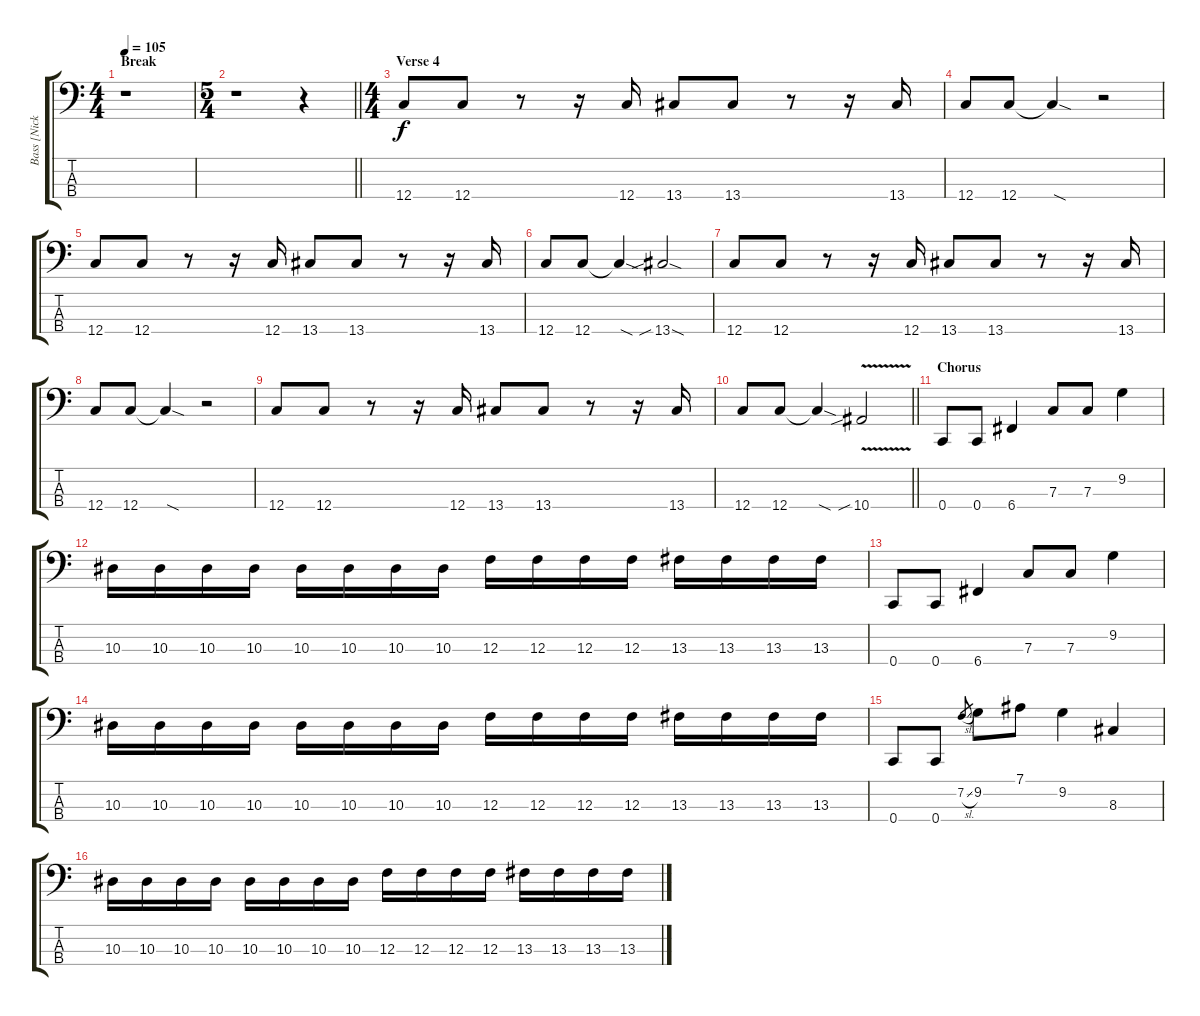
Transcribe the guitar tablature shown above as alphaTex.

\track ("Bass [Nick Oliveri]" "Bass [Nick") {instrument electricbasspick bank 255}
\staff {score tabs}
\tuning (Eb2 Bb1 F1 C1) {hide}
\ts (4 4)
\section ("" "Break")
\tempo 105
\clef f4
\ks c
r.1{dy f} |
\ts (5 4)
\barLineRight lightlight
r.1 r.4 |
\ts (4 4)
\section ("" "Verse 4")
12.4.8 12.4.8 r.8 r.16 12.4.16 13.4.8 13.4.8 r.8 r.16 13.4.16 |
12.4.8 12.4.8 12.4{sod t}.4 r.2 |
12.4.8 12.4.8 r.8 r.16 12.4.16 13.4.8 13.4.8 r.8 r.16 13.4.16 |
12.4.8 12.4.8 12.4{sod t}.4 13.4{sib sod}.2 |
12.4.8 12.4.8 r.8 r.16 12.4.16 13.4.8 13.4.8 r.8 r.16 13.4.16 |
12.4.8 12.4.8 12.4{sod t}.4 r.2 |
12.4.8 12.4.8 r.8 r.16 12.4.16 13.4.8 13.4.8 r.8 r.16 13.4.16 |
\barLineRight lightlight
12.4.8 12.4.8 12.4{sod t}.4 10.4{v sib}.2 |
\section ("" "Chorus")
0.4.8 0.4.8 6.4.4 7.3.8 7.3.8 9.2.4 |
10.3.16 10.3.16 10.3.16 10.3.16 10.3.16 10.3.16 10.3.16 10.3.16 12.3.16 12.3.16 12.3.16 12.3.16 13.3.16 13.3.16 13.3.16 13.3.16 |
0.4.8 0.4.8 6.4.4 7.3.8 7.3.8 9.2.4 |
10.3.16 10.3.16 10.3.16 10.3.16 10.3.16 10.3.16 10.3.16 10.3.16 12.3.16 12.3.16 12.3.16 12.3.16 13.3.16 13.3.16 13.3.16 13.3.16 |
0.4.8 0.4.8 7.2{sl}.8{gr} 9.2.8 7.1.8 9.2.4 8.3.4 |
10.3.16 10.3.16 10.3.16 10.3.16 10.3.16 10.3.16 10.3.16 10.3.16 12.3.16 12.3.16 12.3.16 12.3.16 13.3.16 13.3.16 13.3.16 13.3.16
